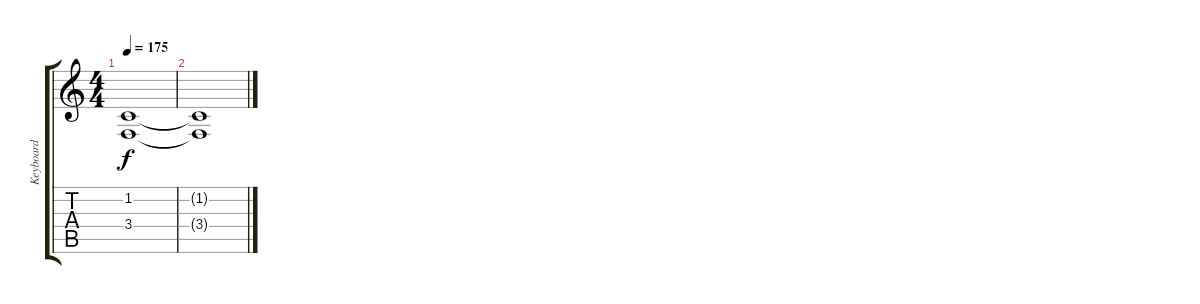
\track ("Keyboard" "Keyboard") {instrument harpsichord}
\staff {score tabs}
\tuning (E4 B3 G3 D3 A2 D2) {hide}
\ts (4 4)
\tempo 175
\clef g2
\ks c
(1.2 3.4).1{dy f} |
(1.2{t} 3.4{t}).1
